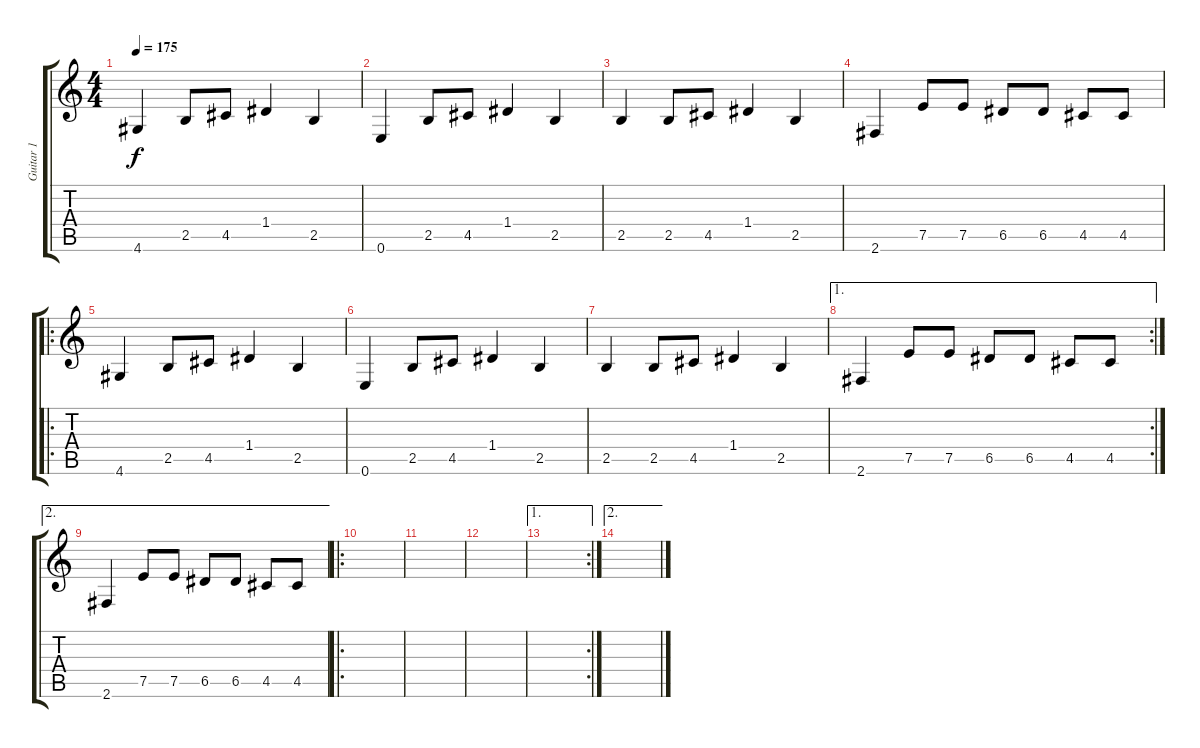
\track ("Guitar 1" "Guitar 1") {instrument distortionguitar}
\staff {score tabs}
\tuning (E4 B3 G3 D3 A2 E2) {hide}
\ts (4 4)
\tempo 175
\clef g2
\ks c
4.6.4{dy f instrument distortionguitar} 2.5.8 4.5.8 1.4.4 2.5.4 |
0.6.4 2.5.8 4.5.8 1.4.4 2.5.4 |
2.5.4 2.5.8 4.5.8 1.4.4 2.5.4 |
2.6.4 7.5.8 7.5.8 6.5.8 6.5.8 4.5.8 4.5.8 |
\ro
4.6.4 2.5.8 4.5.8 1.4.4 2.5.4 |
0.6.4 2.5.8 4.5.8 1.4.4 2.5.4 |
2.5.4 2.5.8 4.5.8 1.4.4 2.5.4 |
\ae 1
\rc 2
2.6.4 7.5.8 7.5.8 6.5.8 6.5.8 4.5.8 4.5.8 |
\ae 2
2.6.4 7.5.8 7.5.8 6.5.8 6.5.8 4.5.8 4.5.8 |
\ro
|
|
|
\ae 1
\rc 2
|
\ae 2
